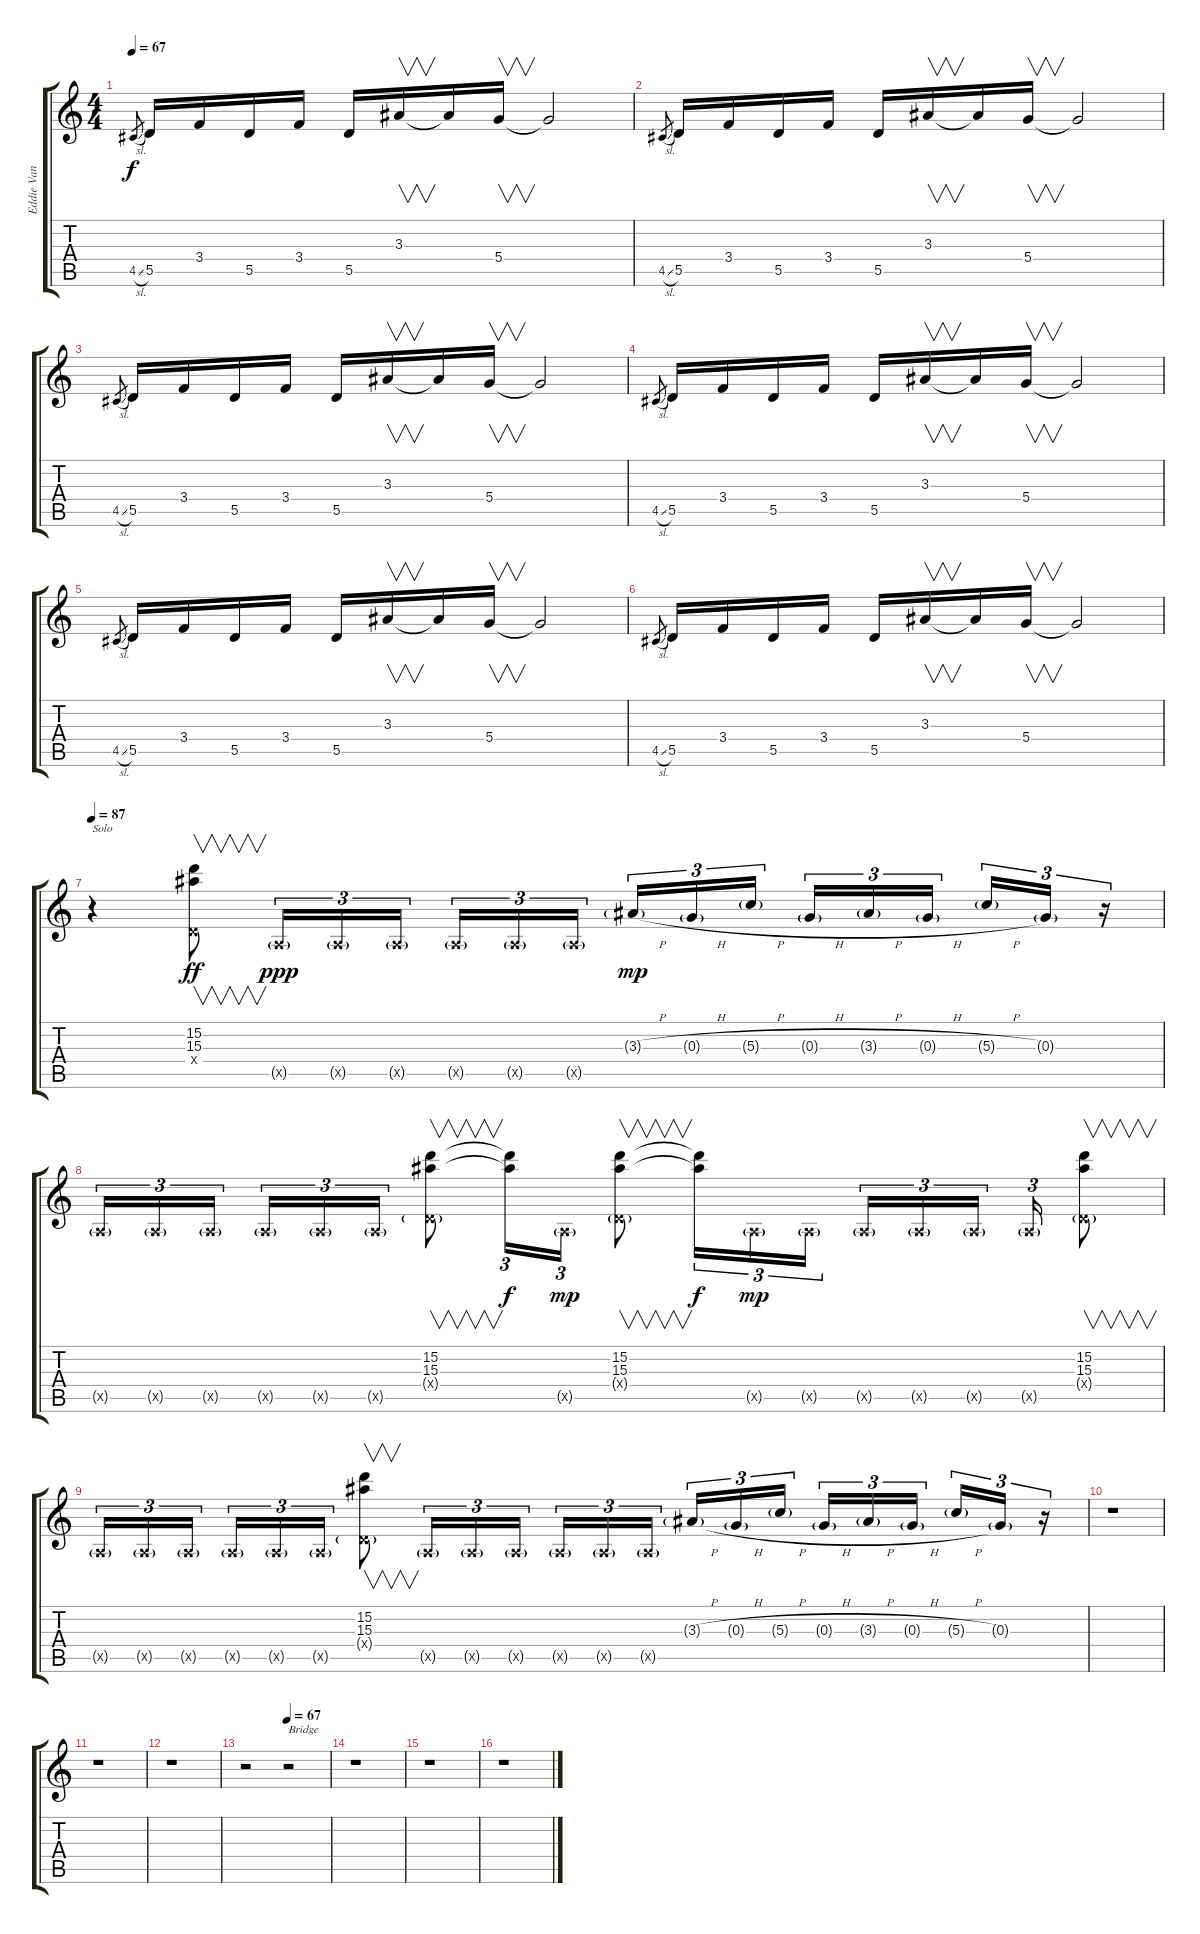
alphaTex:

\track ("Eddie Van Halen" "Eddie Van ") {instrument distortionguitar}
\staff {score tabs}
\tuning (E4 B3 G3 D3 A2 E2) {hide}
\ts (4 4)
\tempo 67
\clef g2
\ks c
4.5{sl}.8{gr dy f} 5.5.16 3.4.16 5.5.16 3.4.16 5.5.16 3.3.16{v} 3.3{t}.16 5.4.16{v} 5.4{t}.2 |
4.5{sl}.8{gr} 5.5.16 3.4.16 5.5.16 3.4.16 5.5.16 3.3.16{v} 3.3{t}.16 5.4.16{v} 5.4{t}.2 |
4.5{sl}.8{gr} 5.5.16 3.4.16 5.5.16 3.4.16 5.5.16 3.3.16{v} 3.3{t}.16 5.4.16{v} 5.4{t}.2 |
4.5{sl}.8{gr} 5.5.16 3.4.16 5.5.16 3.4.16 5.5.16 3.3.16{v} 3.3{t}.16 5.4.16{v} 5.4{t}.2 |
4.5{sl}.8{gr} 5.5.16 3.4.16 5.5.16 3.4.16 5.5.16 3.3.16{v} 3.3{t}.16 5.4.16{v} 5.4{t}.2 |
4.5{sl}.8{gr} 5.5.16 3.4.16 5.5.16 3.4.16 5.5.16 3.3.16{v} 3.3{t}.16 5.4.16{v} 5.4{t}.2 |
\tempo 87
r.4{txt "Solo"} (15.2 15.3 0.4{x}).8{v dy ff} 0.5{g x}.16{tu (3 2) dy ppp} 0.5{g x}.16{tu (3 2)} 0.5{g x}.16{tu (3 2)} 0.5{g x}.16{tu (3 2)} 0.5{g x}.16{tu (3 2)} 0.5{g x}.16{tu (3 2)} 3.3{h g}.16{tu (3 2) dy mp} 0.3{h g}.16{tu (3 2)} 5.3{h g}.16{tu (3 2)} 0.3{h g}.16{tu (3 2)} 3.3{h g}.16{tu (3 2)} 0.3{h g}.16{tu (3 2)} 5.3{h g}.16{tu (3 2)} 0.3{g}.16{tu (3 2)} r.16{tu (3 2)} |
0.5{g x}.16{tu (3 2)} 0.5{g x}.16{tu (3 2)} 0.5{g x}.16{tu (3 2)} 0.5{g x}.16{tu (3 2)} 0.5{g x}.16{tu (3 2)} 0.5{g x}.16{tu (3 2)} (15.2 15.3 0.4{g x}).8{v} (15.2{t} 15.3{t}).16{tu (3 2) dy f} 0.5{g x}.16{tu (3 2) dy mp} (15.2 15.3 0.4{g x}).8{v} (15.2{t} 15.3{t}).16{tu (3 2) dy f} 0.5{g x}.16{tu (3 2) dy mp} 0.5{g x}.16{tu (3 2)} 0.5{g x}.16{tu (3 2)} 0.5{g x}.16{tu (3 2)} 0.5{g x}.16{tu (3 2)} 0.5{g x}.16{tu (3 2)} (15.2 15.3 0.4{g x}).8{v} |
0.5{g x}.16{tu (3 2)} 0.5{g x}.16{tu (3 2)} 0.5{g x}.16{tu (3 2)} 0.5{g x}.16{tu (3 2)} 0.5{g x}.16{tu (3 2)} 0.5{g x}.16{tu (3 2)} (15.2 15.3 0.4{g x}).8{v} 0.5{g x}.16{tu (3 2)} 0.5{g x}.16{tu (3 2)} 0.5{g x}.16{tu (3 2)} 0.5{g x}.16{tu (3 2)} 0.5{g x}.16{tu (3 2)} 0.5{g x}.16{tu (3 2)} 3.3{h g}.16{tu (3 2)} 0.3{h g}.16{tu (3 2)} 5.3{h g}.16{tu (3 2)} 0.3{h g}.16{tu (3 2)} 3.3{h g}.16{tu (3 2)} 0.3{h g}.16{tu (3 2)} 5.3{h g}.16{tu (3 2)} 0.3{g}.16{tu (3 2)} r.16{tu (3 2)} |
r.1 |
r.1 |
r.1 |
\tempo (67 0.5)
r.2 r.2{txt "Bridge"} |
r.1 |
r.1 |
r.1
